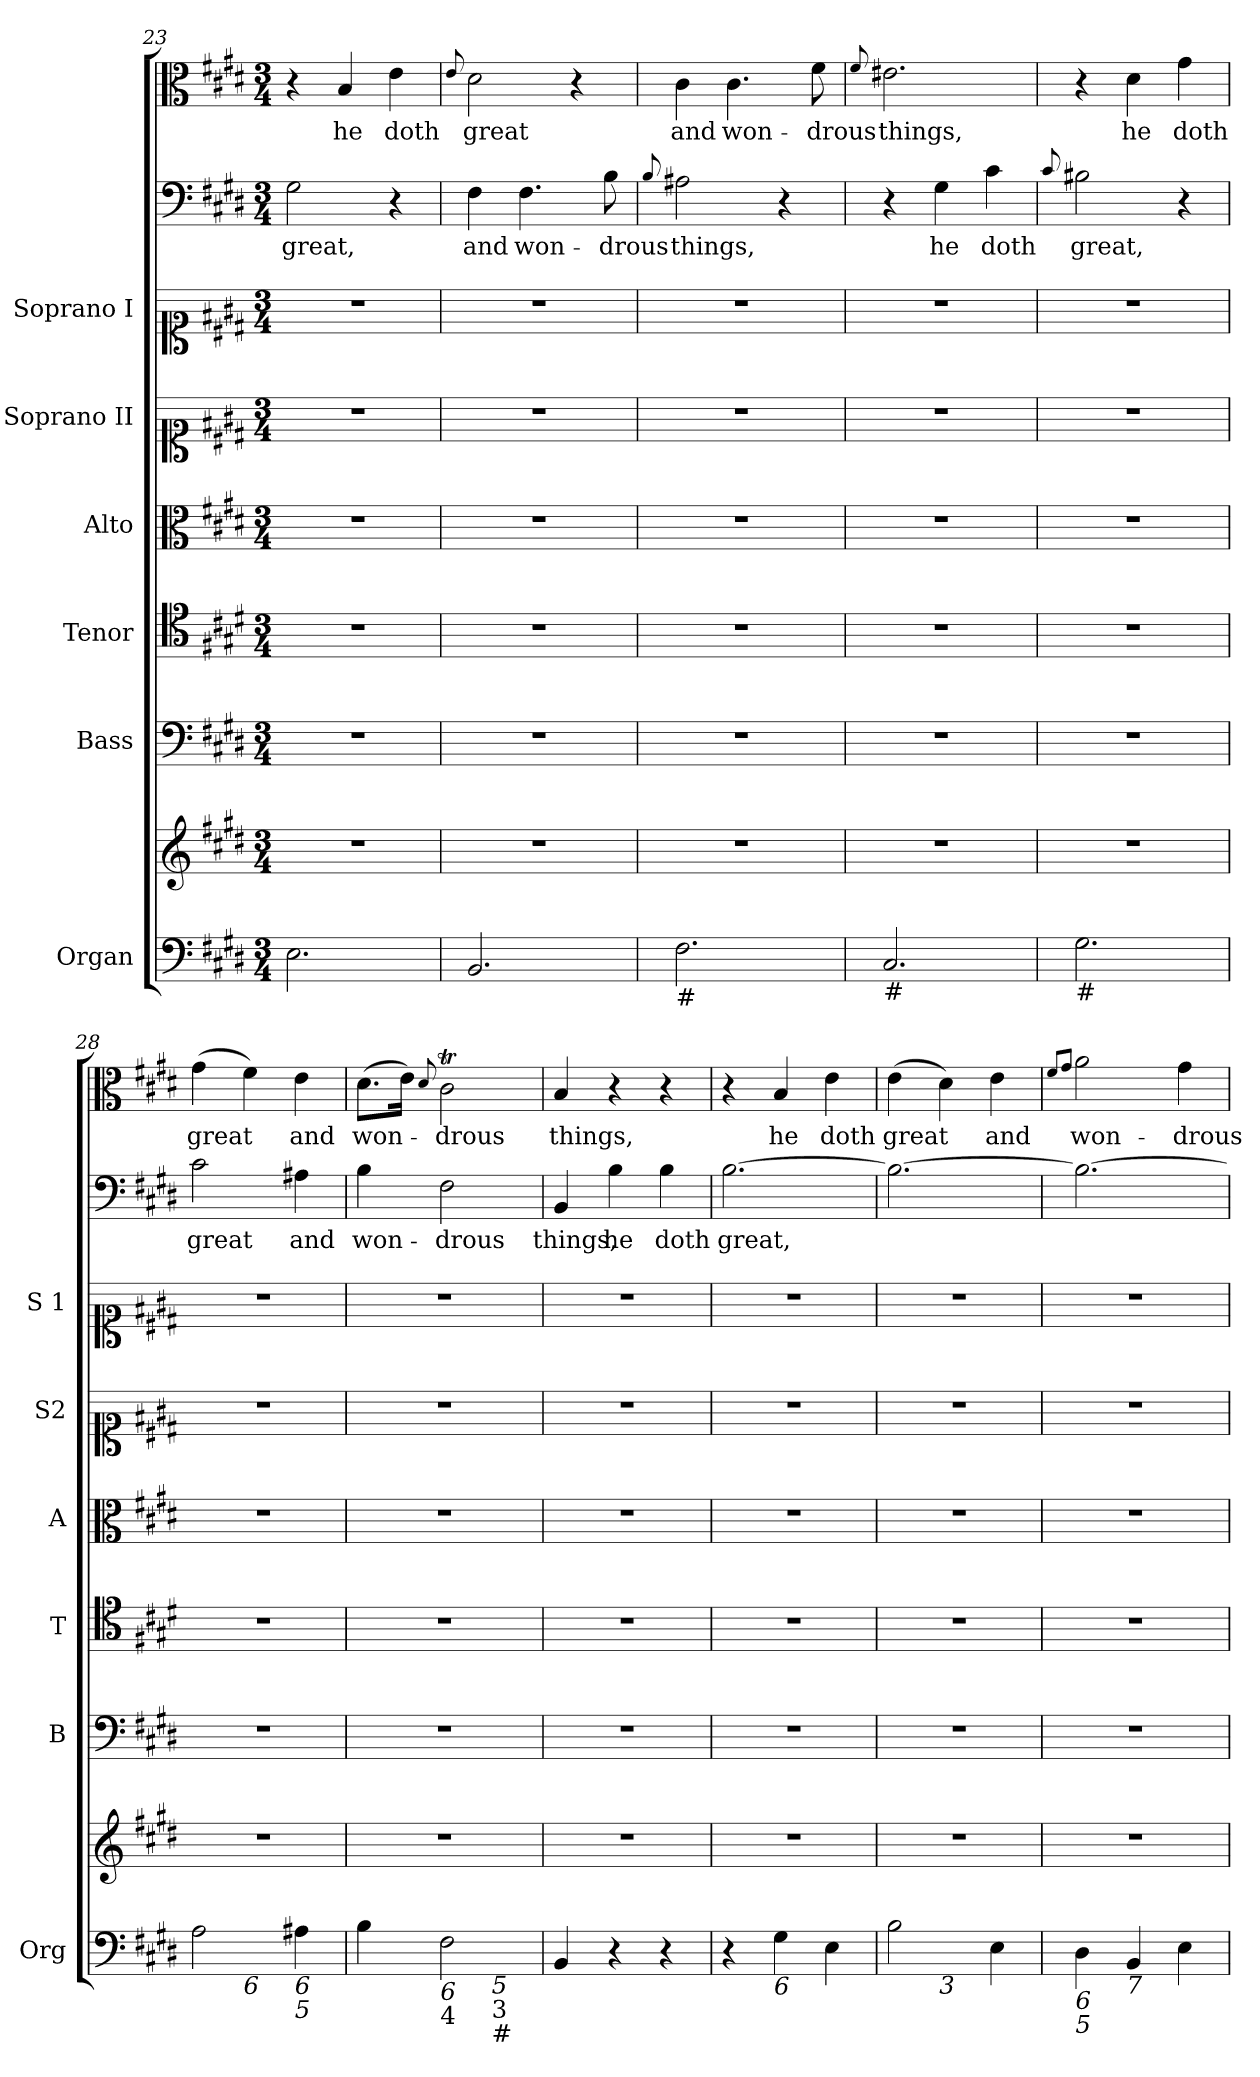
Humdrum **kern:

**kern	**kern	**kern	**kern	**kern	**kern	**kern	**kern	**text	**kern	**text
*part8	*part8	*part7	*part6	*part5	*part4	*part3	*part2	*part2	*part1	*part1
*staff9	*staff8	*staff7	*staff6	*staff5	*staff4	*staff3	*staff2	*staff2	*staff1	*staff1
*I"Organ	*	*I"Bass	*I"Tenor	*I"Alto	*I"Soprano II	*I"Soprano I	*	*	*	*
*I'Org	*	*I'B	*I'T	*I'A	*I'S2	*I'S 1	*	*	*	*
!!LO:PB:g=z
*clefF4	*clefG2	*clefF4	*clefC4	*clefC3	*clefC1	*clefC1	*clefF4	*	*clefC3	*
*k[f#c#g#d#]	*k[f#c#g#d#]	*k[f#c#g#d#]	*k[f#c#g#d#]	*k[f#c#g#d#]	*k[f#c#g#d#]	*k[f#c#g#d#]	*k[f#c#g#d#]	*	*k[f#c#g#d#]	*
*E:	*E:	*E:	*E:	*E:	*E:	*E:	*E:	*	*E:	*
*M3/4	*M3/4	*M3/4	*M3/4	*M3/4	*M3/4	*M3/4	*M3/4	*	*M3/4	*
=23	=23	=23	=23	=23	=23	=23	=23	=23	=23	=23
!	!	!	!	!	!	!	!	!LO:LY:b	!	!
2.E\	2.r	2.r	2.r	2.r	2.r	2.r	2G#\	great,	4r	.
!	!	!	!	!	!	!	!	!	!	!LO:LY:b
.	.	.	.	.	.	.	.	.	4B/	he
!	!	!	!	!	!	!	!	!	!	!LO:LY:b
.	.	.	.	.	.	.	4r	.	4e\	doth
=24	=24	=24	=24	=24	=24	=24	=24	=24	=24	=24
.	.	.	.	.	.	.	.	.	8qqe/	.
!	!	!	!	!	!	!	!	!LO:LY:b	!	!LO:LY:b
2.BB/	2.r	2.r	2.r	2.r	2.r	2.r	4F#\	and	2d#\	great
!	!	!	!	!	!	!	!	!LO:LY:b	!	!
.	.	.	.	.	.	.	4.F#\	won-	.	.
.	.	.	.	.	.	.	.	.	4r	.
!	!	!	!	!	!	!	!	!LO:LY:b	!	!
.	.	.	.	.	.	.	8B\	-drous	.	.
=25	=25	=25	=25	=25	=25	=25	=25	=25	=25	=25
.	.	.	.	.	.	.	8qqB/	.	.	.
!LO:TX:b:t=#	!	!	!	!	!	!	!	!	!	!
!	!	!	!	!	!	!	!	!LO:LY:b	!	!LO:LY:b
2.F#\	2.r	2.r	2.r	2.r	2.r	2.r	2A#X\	things,	4c#\	and
!	!	!	!	!	!	!	!	!	!	!LO:LY:b
.	.	.	.	.	.	.	.	.	4.c#\	won-
.	.	.	.	.	.	.	4r	.	.	.
!	!	!	!	!	!	!	!	!	!	!LO:LY:b
.	.	.	.	.	.	.	.	.	8f#\	-drous
=26	=26	=26	=26	=26	=26	=26	=26	=26	=26	=26
.	.	.	.	.	.	.	.	.	8qqf#/	.
!LO:TX:b:t=#	!	!	!	!	!	!	!	!	!	!
!	!	!	!	!	!	!	!	!	!	!LO:LY:b
2.C#/	2.r	2.r	2.r	2.r	2.r	2.r	4r	.	2.e#X\	things,
!	!	!	!	!	!	!	!	!LO:LY:b	!	!
.	.	.	.	.	.	.	4G#\	he	.	.
!	!	!	!	!	!	!	!	!LO:LY:b	!	!
.	.	.	.	.	.	.	4c#\	doth	.	.
=27	=27	=27	=27	=27	=27	=27	=27	=27	=27	=27
.	.	.	.	.	.	.	8qqc#/	.	.	.
!LO:TX:b:t=#	!	!	!	!	!	!	!	!	!	!
!	!	!	!	!	!	!	!	!LO:LY:b	!	!
2.G#\	2.r	2.r	2.r	2.r	2.r	2.r	2B#X\	great,	4r	.
!	!	!	!	!	!	!	!	!	!	!LO:LY:b
.	.	.	.	.	.	.	.	.	4d#\	he
!	!	!	!	!	!	!	!	!	!	!LO:LY:b
.	.	.	.	.	.	.	4r	.	4g#\	doth
=28	=28	=28	=28	=28	=28	=28	=28	=28	=28	=28
!LO:TX:b:i:t=7	!	!	!	!	!	!	!	!	!	!
!	!	!	!	!	!	!	!	!LO:LY:b	!	!LO:LY:b
*^	*	*	*	*	*	*	*	*	*	*
2A\	4ryy	2.r	2.r	2.r	2.r	2.r	2.r	2c#\	great	(>4g#\	great
!	!LO:TX:b:i:t=6	!	!	!	!	!	!	!	!	!	!
.	2ryy	.	.	.	.	.	.	.	.	4f#\)	.
!LO:TX:b:i:t=6	!	!	!	!	!	!	!	!	!	!	!
!LO:TX:b:i:t=5	!	!	!	!	!	!	!	!	!	!	!
!	!	!	!	!	!	!	!	!	!LO:LY:b	!	!LO:LY:b
4A#X\	.	.	.	.	.	.	.	4A#X\	and	4e\	and
!!LO:LB:g=z
=29	=29	=29	=29	=29	=29	=29	=29	=29	=29	=29	=29
!	!	!	!	!	!	!	!	!	!LO:LY:b	!	!LO:LY:b
4B\	2ryy	2.r	2.r	2.r	2.r	2.r	2.r	4B\	won-	(>8.d#\L	won-
.	.	.	.	.	.	.	.	.	.	16e\Jk)	.
.	.	.	.	.	.	.	.	.	.	8qqd#/	.
!LO:TX:b:i:t=6	!	!	!	!	!	!	!	!	!	!	!
!LO:TX:b:t=4	!	!	!	!	!	!	!	!	!	!	!
!	!	!	!	!	!	!	!	!	!LO:LY:b	!	!LO:LY:b
2F#\	.	.	.	.	.	.	.	2F#\	-drous	2c#T\	-drous
!	!LO:TX:b:i:t=5	!	!	!	!	!	!	!	!	!	!
!	!LO:TX:b:t=3	!	!	!	!	!	!	!	!	!	!
!	!LO:TX:b:t=#	!	!	!	!	!	!	!	!	!	!
.	4ryy	.	.	.	.	.	.	.	.	.	.
=30	=30	=30	=30	=30	=30	=30	=30	=30	=30	=30	=30
!	!	!	!	!	!	!	!	!	!LO:LY:b	!	!LO:LY:b
*v	*v	*	*	*	*	*	*	*	*	*	*
4BB/	2.r	2.r	2.r	2.r	2.r	2.r	4BB/	things,	4B/	things,
!	!	!	!	!	!	!	!	!LO:LY:b	!	!
4r	.	.	.	.	.	.	4B\	he	4r	.
!	!	!	!	!	!	!	!	!LO:LY:b	!	!
4r	.	.	.	.	.	.	4B\	doth	4r	.
=31	=31	=31	=31	=31	=31	=31	=31	=31	=31	=31
!	!	!	!	!	!	!	!	!LO:LY:b	!	!
4r	2.r	2.r	2.r	2.r	2.r	2.r	[2.B\	great,	4r	.
!LO:TX:b:i:t=6	!	!	!	!	!	!	!	!	!	!
!	!	!	!	!	!	!	!	!	!	!LO:LY:b
4G#\	.	.	.	.	.	.	.	.	4B/	he
!	!	!	!	!	!	!	!	!	!	!LO:LY:b
4E\	.	.	.	.	.	.	.	.	4e\	doth
=32	=32	=32	=32	=32	=32	=32	=32	=32	=32	=32
!LO:TX:b:i:t=4	!	!	!	!	!	!	!	!	!	!
!	!	!	!	!	!	!	!	!	!	!LO:LY:b
*^	*	*	*	*	*	*	*	*	*	*
2B\	4ryy	2.r	2.r	2.r	2.r	2.r	2.r	2.B\_	.	(>4e\	great
!	!LO:TX:b:i:t=3	!	!	!	!	!	!	!	!	!	!
.	2ryy	.	.	.	.	.	.	.	.	4d#\)	.
!	!	!	!	!	!	!	!	!	!	!	!LO:LY:b
4E\	.	.	.	.	.	.	.	.	.	4e\	and
*v	*v	*	*	*	*	*	*	*	*	*	*
=33	=33	=33	=33	=33	=33	=33	=33	=33	=33	=33
.	.	.	.	.	.	.	.	.	8qf#/L	.
.	.	.	.	.	.	.	.	.	8qg#/J	.
!LO:TX:b:i:t=6	!	!	!	!	!	!	!	!	!	!
!LO:TX:b:i:t=5	!	!	!	!	!	!	!	!	!	!
!	!	!	!	!	!	!	!	!	!	!LO:LY:b
4D#\	2.r	2.r	2.r	2.r	2.r	2.r	2.B\_	.	2a\	won-
!LO:TX:b:i:t=7	!	!	!	!	!	!	!	!	!	!
4BB/	.	.	.	.	.	.	.	.	.	.
!	!	!	!	!	!	!	!	!	!	!LO:LY:b
4E\	.	.	.	.	.	.	.	.	4g#\	-drous
=	=	=	=	=	=	=	=	=	=	=
*-	*-	*-	*-	*-	*-	*-	*-	*-	*-	*-
